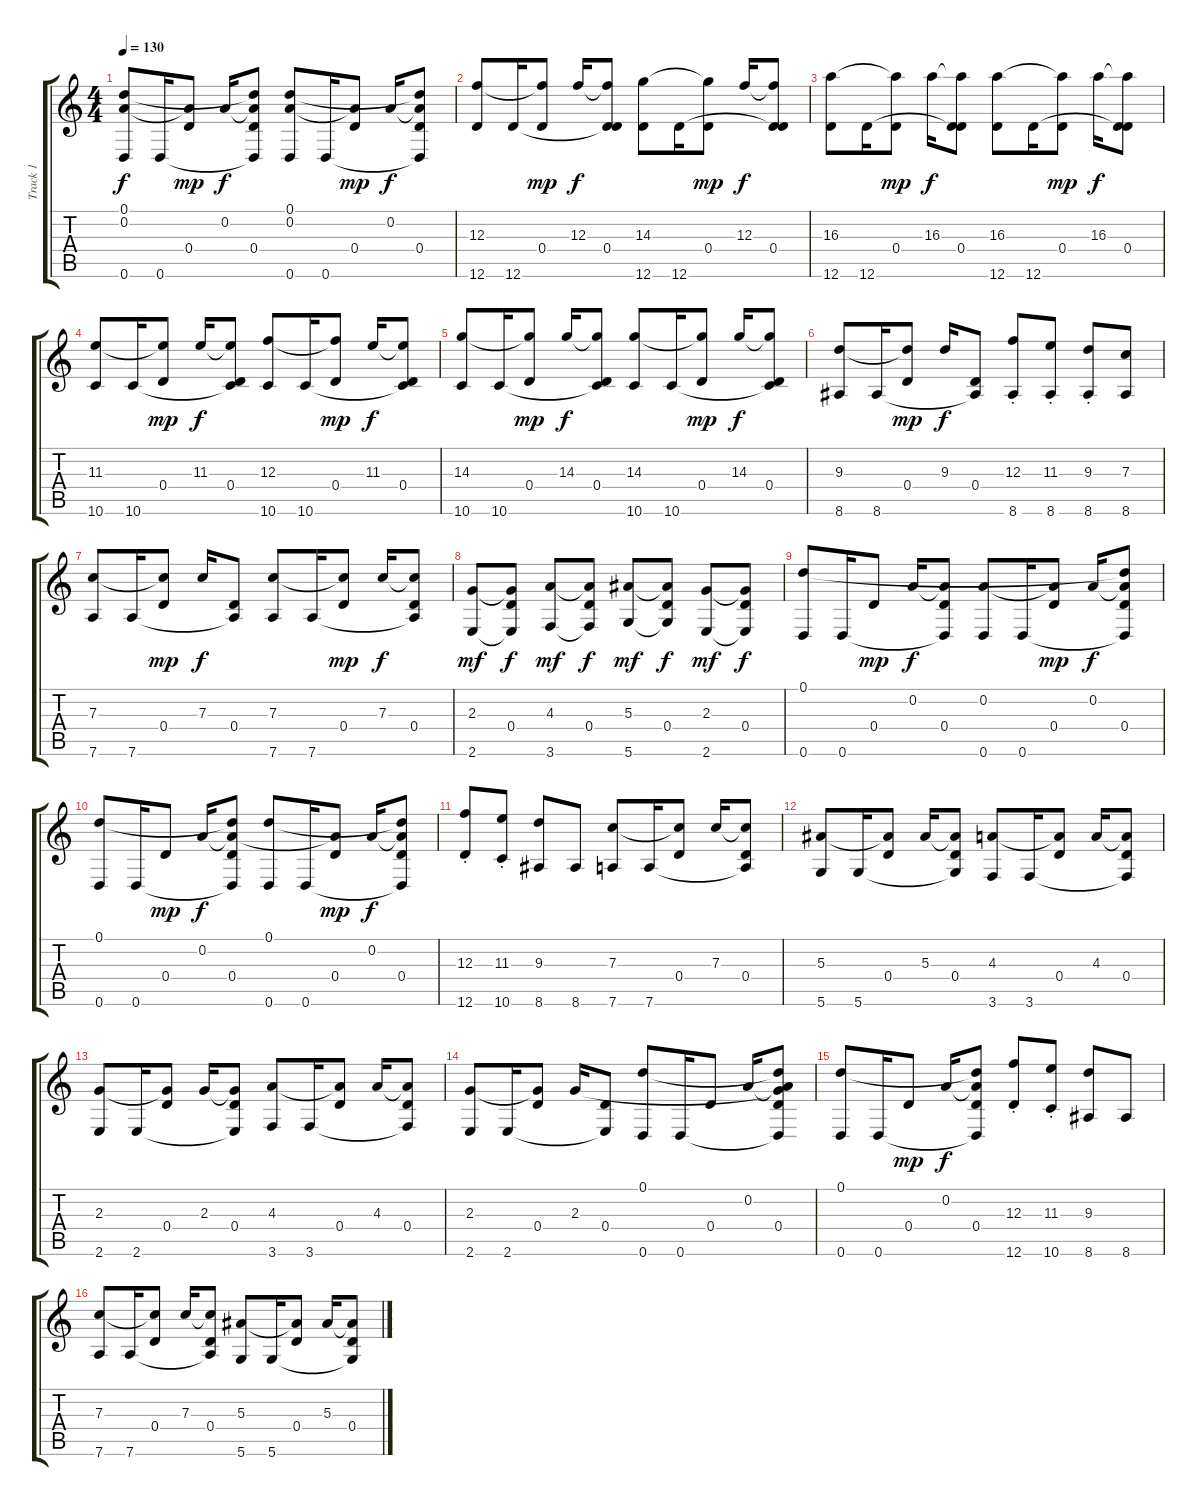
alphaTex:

\track ("Track 1" "Track 1") {instrument acousticguitarsteel}
\staff {score tabs}
\tuning (D4 A3 F3 D3 A2 D2) {hide}
\ts (4 4)
\tempo 130
\clef g2
\ks c
(0.1 0.2 0.6).8{dy f} 0.6.16 (0.2{t} 0.4).8{dy mp} 0.2.16{dy f} (0.1{t} 0.2{t} 0.4 0.6{t}).8 (0.1 0.2 0.6).8 0.6.16 (0.2{t} 0.4).8{dy mp} 0.2.16{dy f} (0.1{t} 0.2{t} 0.4 0.6{t}).8 |
(12.3 12.6).8 12.6.16 (12.3{t} 0.4).8{dy mp} 12.3.16{dy f} (12.3{t} 0.4 12.6{t}).8 (14.3 12.6).8 12.6.16 (14.3{t} 0.4).8{dy mp} 12.3.16{dy f} (12.3{t} 0.4 12.6{t}).8 |
(16.3 12.6).8 12.6.16 (16.3{t} 0.4).8{dy mp} 16.3.16{dy f} (16.3{t} 0.4 12.6{t}).8 (16.3 12.6).8 12.6.16 (16.3{t} 0.4).8{dy mp} 16.3.16{dy f} (16.3{t} 0.4 12.6{t}).8 |
(11.3 10.6).8 10.6.16 (11.3{t} 0.4).8{dy mp} 11.3.16{dy f} (11.3{t} 0.4 10.6{t}).8 (12.3 10.6).8 10.6.16 (12.3{t} 0.4).8{dy mp} 11.3.16{dy f} (11.3{t} 0.4 10.6{t}).8 |
(14.3 10.6).8 10.6.16 (14.3{t} 0.4).8{dy mp} 14.3.16{dy f} (14.3{t} 0.4 10.6{t}).8 (14.3 10.6).8 10.6.16 (14.3{t} 0.4).8{dy mp} 14.3.16{dy f} (14.3{t} 0.4 10.6{t}).8 |
(9.3 8.6).8 8.6.16 (9.3{t} 0.4).8{dy mp} 9.3.16{dy f} (0.4 8.6{t}).8 (12.3{st} 8.6{st}).8 (11.3{st} 8.6{st}).8 (9.3{st} 8.6{st}).8 (7.3 8.6).8 |
(7.3 7.6).8 7.6.16 (7.3{t} 0.4).8{dy mp} 7.3.16{dy f} (0.4 7.6{t}).8 (7.3 7.6).8 7.6.16 (7.3{t} 0.4).8{dy mp} 7.3.16{dy f} (7.3{t} 0.4 7.6{t}).8 |
(2.3 2.6).8{dy mf} (2.3{t} 0.4 2.6{t}).8{dy f} (4.3 3.6).8{dy mf} (4.3{t} 0.4 3.6{t}).8{dy f} (5.3 5.6).8{dy mf} (5.3{t} 0.4 5.6{t}).8{dy f} (2.3 2.6).8{dy mf} (2.3{t} 0.4 2.6{t}).8{dy f} |
(0.1 0.6).8 0.6.16 0.4.8{dy mp} 0.2.16{dy f} (0.2{t} 0.4 0.6{t}).8 (0.2 0.6).8 0.6.16 (0.2{t} 0.4).8{dy mp} 0.2.16{dy f} (0.1{t} 0.2{t} 0.4 0.6{t}).8 |
(0.1 0.6).8 0.6.16 0.4.8{dy mp} 0.2.16{dy f} (0.1{t} 0.2{t} 0.4 0.6{t}).8 (0.1 0.6).8 0.6.16 (0.2{t} 0.4).8{dy mp} 0.2.16{dy f} (0.1{t} 0.2{t} 0.4 0.6{t}).8 |
(12.3{st} 12.6{st}).8 (11.3{st} 10.6{st}).8 (9.3 8.6).8 8.6.8 (7.3 7.6).8 7.6.16 (7.3{t} 0.4).8 7.3.16 (7.3{t} 0.4 7.6{t}).8 |
(5.3 5.6).8 5.6.16 (5.3{t} 0.4).8 5.3.16 (5.3{t} 0.4 5.6{t}).8 (4.3 3.6).8 3.6.16 (4.3{t} 0.4).8 4.3.16 (4.3{t} 0.4 3.6{t}).8 |
(2.3 2.6).8 2.6.16 (2.3{t} 0.4).8 2.3.16 (2.3{t} 0.4 2.6{t}).8 (4.3 3.6).8 3.6.16 (4.3{t} 0.4).8 4.3.16 (4.3{t} 0.4 3.6{t}).8 |
(2.3 2.6).8 2.6.16 (2.3{t} 0.4).8 2.3.16 (0.4 2.6{t}).8 (0.1 0.6).8 0.6.16 0.4.8 0.2.16 (0.1{t} 0.2{t} 2.3{t} 0.4 0.6{t}).8 |
(0.1 0.6).8 0.6.16 0.4.8{dy mp} 0.2.16{dy f} (0.1{t} 0.2{t} 0.4 0.6{t}).8 (12.3{st} 12.6{st}).8 (11.3{st} 10.6{st}).8 (9.3 8.6).8 8.6.8 |
(7.3 7.6).8 7.6.16 (7.3{t} 0.4).8 7.3.16 (7.3{t} 0.4 7.6{t}).8 (5.3 5.6).8 5.6.16 (5.3{t} 0.4).8 5.3.16 (5.3{t} 0.4 5.6{t}).8
